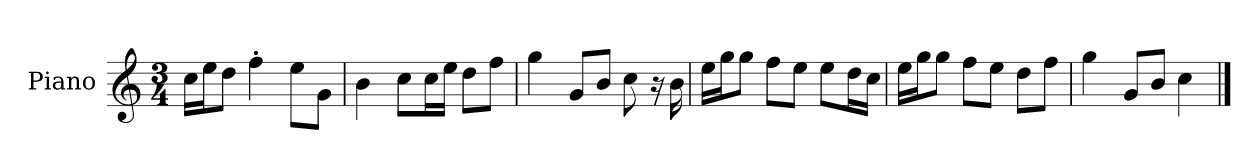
**kern
*part1
*staff1
*I"Piano
*I'P-no
*clefG2
*k[]
*M3/4
*MM91
=1
16cc\LL
16ee\J
8dd\J
4ff'\
8ee\L
8g\J
=2
4b\
8cc\L
16cc\L
16ee\JJ
8dd\L
8ff\J
=3
4gg\
8g/L
8b/J
8cc\
16r
16b\
=4
16ee\LL
16gg\J
8gg\J
8ff\L
8ee\J
8ee\L
16dd\L
16cc\JJ
=5
16ee\LL
16gg\J
8gg\J
8ff\L
8ee\J
8dd\L
8ff\J
=6
4gg\
8g/L
8b/J
4cc\
==
*-
